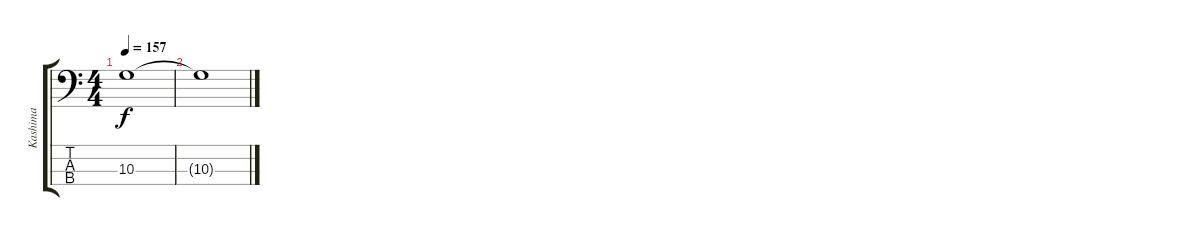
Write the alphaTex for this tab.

\track ("Kashima" "Kashima") {instrument electricbassfinger}
\staff {score tabs}
\tuning (G2 D2 A1 E1) {hide}
\ts (4 4)
\tempo 157
\clef f4
\ks c
10.3.1{dy f} |
10.3{t}.1
